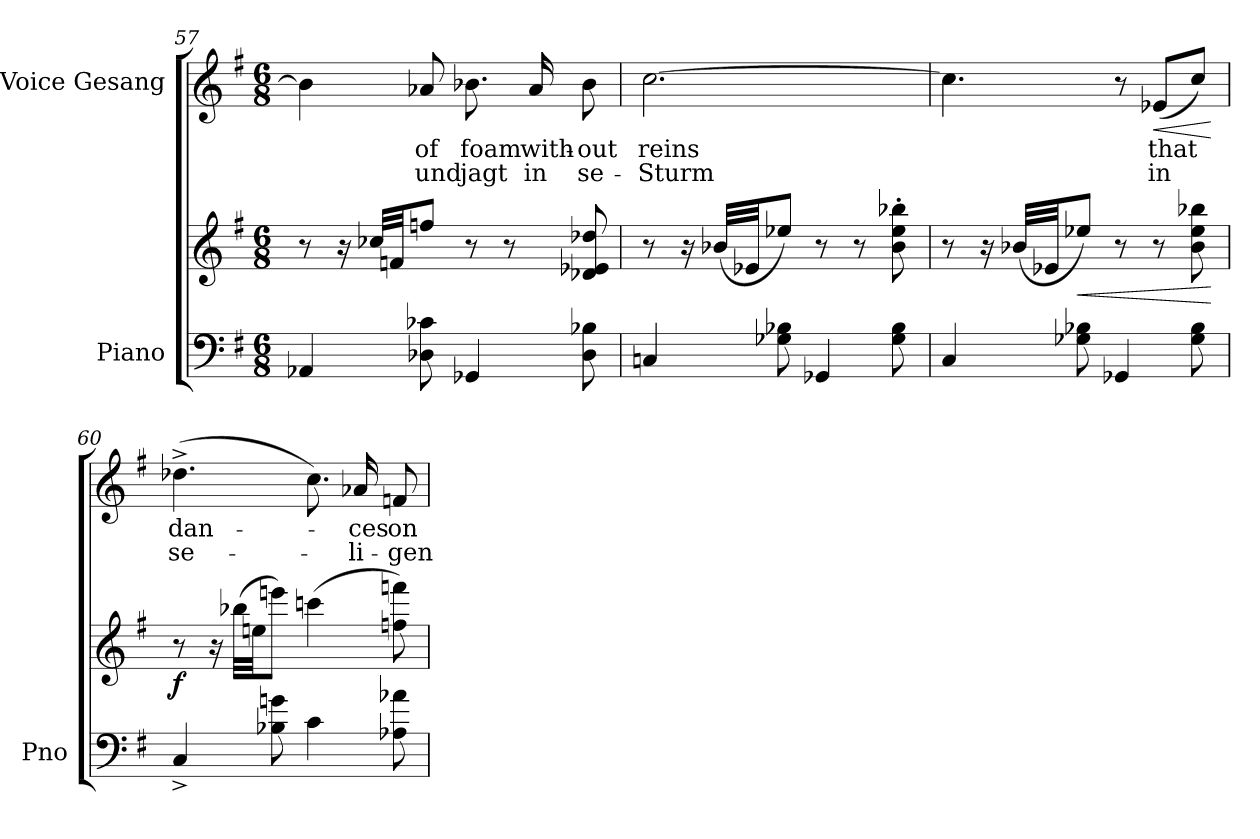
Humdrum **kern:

**kern	**kern	**dynam	**kern	**text	**text	**dynam
*part2	*part2	*part2	*part1	*part1	*part1	*part1
*staff3	*staff2	*staff2/3	*staff1	*staff1	*staff1	*staff1
*I"Piano	*	*	*I"Voice Gesang	*	*	*
*I'Pno	*	*	*	*	*	*
*clefF4	*clefG2	*	*clefG2	*	*	*
*k[f#]	*k[f#]	*	*k[f#]	*	*	*
*M6/8	*M6/8	*	*M6/8	*	*	*
=57	=57	=57	=57	=57	=57	=57
4AA-X/	8r	.	4b-\]	.	.	.
.	16r	.	.	.	.	.
.	32cc-X/LLL	.	.	.	.	.
.	32fn/JJ	.	.	.	.	.
8D-X\ 8c-X\	8ffn/J	.	8a-X/	of	und	.
4GG-X/	8r	.	8.b-X\	foam	jagt	.
.	8r	.	.	.	.	.
.	.	.	16a-/	with-	in	.
8D-\ 8B-X\	8d-X/ 8e-X/ 8dd-X/	.	8b-\	-out	se-	.
=58	=58	=58	=58	=58	=58	=58
4Cn/	8r	.	[2.cc\	reins	-Sturm	.
.	16r	.	.	.	.	.
.	(32b-X/LLL	.	.	.	.	.
.	32e-X/JJ	.	.	.	.	.
8G-X\ 8B-X\	8ee-X/J)	.	.	.	.	.
4GG-X/	8r	.	.	.	.	.
.	8r	.	.	.	.	.
8G-\ 8B-\	8b-\' 8ee-\' 8bb-X\'	.	.	.	.	.
=59	=59	=59	=59	=59	=59	=59
4C/	8r	.	4.cc\]	.	.	.
.	16r	.	.	.	.	.
.	(32b-X/LLL	.	.	.	.	.
.	32e-X/JJ	.	.	.	.	.
!	!	!LO:HP:b	!	!	!	!
8G-X\ 8B-X\	8ee-X/J)	<	.	.	.	.
4GG-X/	8r	.	8r	.	.	.
!	!	!	!	!	!	!LO:HP:b
.	8r	.	(8e-X/L	that	in	<
8G-\ 8B-\	8b-\ 8ee-\ 8bb-X\	.	8cc/J)	.	.	.
.	.	[	.	.	.	[
=60	=60	=60	=60	=60	=60	=60
!	!	!LO:DY:b	!	!	!	!
4C^/	8r	f	(4.dd-X^\	dan-	se-	.
.	16r	.	.	.	.	.
.	(32bb-X\LLL	.	.	.	.	.
.	32een\JJ	.	.	.	.	.
8B-X\ 8gn\	8eeen\J)	.	.	.	.	.
4c\	(4cccn\	.	8.cc\)	.	.	.
.	.	.	16a-X/	-ces	-li-	.
8A-X\ 8a-X\	8ffn\ 8fffn\)	.	8fn/	on	-gen	.
=	=	=	=	=	=	=
*-	*-	*-	*-	*-	*-	*-
